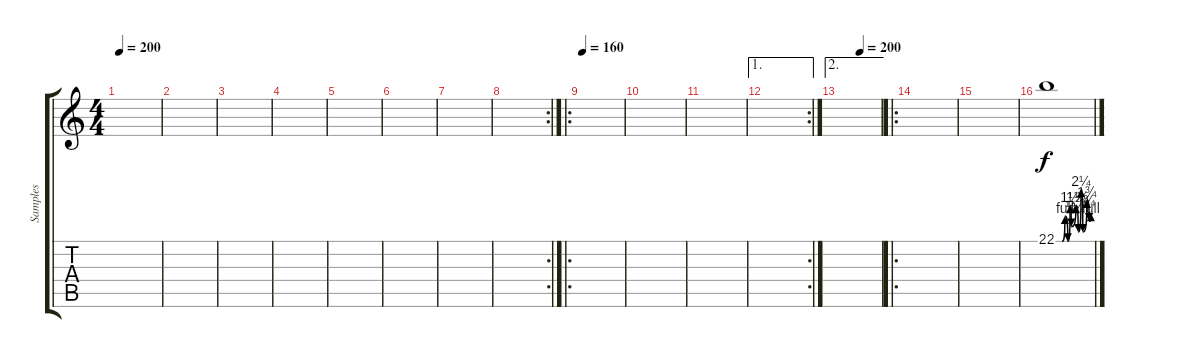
\track ("Samples" "Samples") {instrument lead1square}
\staff {score tabs}
\tuning (Db4 Ab3 E3 B2 Gb2 B1) {hide}
\ts (4 4)
\tempo 200
\clef g2
\ks c
|
|
|
|
|
|
|
\rc 2
|
\ro
\tempo 160
|
|
|
\ae 1
\rc 2
|
\ae 2
\tempo (200 0.5)
|
\ro
|
|
22.1{be (custom 0 0 10 0 15 4 20 0 24 6 26 2 34 6 38 1 43 9 46 1 53 7 57 3 60 4)}.1
